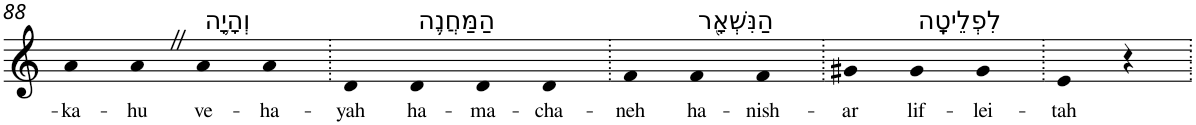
**kern	**text
*part1	*part1
*staff1	*staff1
*I"Piano	*
*I'Pno	*
!!LO:PB:g=z
*clefG2	*
*k[]	*
=88	=88
!	!LO:LY:b
4a	-ka-
!	!LO:LY:b
4aZ	-hu
!LO:TX:a:t=וְהָיָ֛ה	!
!	!LO:LY:b
4a	ve-
!	!LO:LY:b
4a	-ha-
=89.	=89.
!	!LO:LY:b
4d	-yah
!LO:TX:a:t=הַמַּחֲנֶ֥ה	!
!	!LO:LY:b
4d	ha-
!	!LO:LY:b
4d	-ma-
!	!LO:LY:b
4d	-cha-
=90.	=90.
!	!LO:LY:b
4f	-neh
!LO:TX:a:t=הַנִּשְׁאָ֖ר	!
!	!LO:LY:b
4f	ha-
!	!LO:LY:b
4f	-nish-
=91.	=91.
!	!LO:LY:b
4g#X	-ar
!LO:TX:a:t=לִפְלֵיטָֽה	!
!	!LO:LY:b
4g#	lif-
!	!LO:LY:b
4g#	-lei-
=92.	=92.
!	!LO:LY:b
4e	-tah
4r	.
=.	=.
*-	*-
